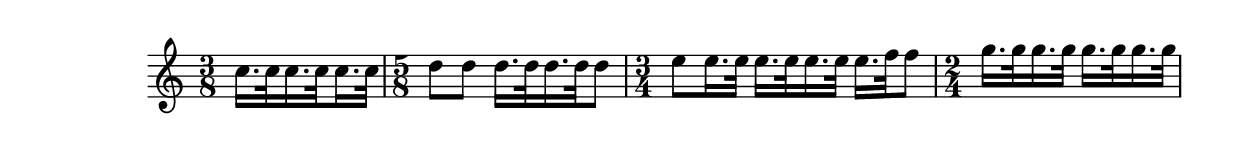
%%  Do not edit this file; it is auto-generated from LSR!
\version "2.11.23"

\header { texidoc = "
Groups of beamed notes can be made by setting the subdivideBeams
property. However, if you have \"\time\"-statements inside your score,
you'll need to set the beatLength again after each \time-statement
(that has a denominator that is not 8).

This happens because the \"\time\"-statements reset the
beatLength-value to the denominator of the time signature.     So, if
you have many meter-changes, you can use the following function named
\"\timenb #X #Y\" instead of \"\time X/Y\".
" }

% timenb sets TIMEesignature and measure length, but Not Beatlength
timenb = #(define-music-function (parser location x y ) (integer? integer?) #{
	  \set Staff.timeSignatureFraction = #(cons $x $y)
	  \set Score.measureLength = #(ly:make-moment $x $y)
#})

\new Staff {
  \relative c''
  {
    \set Score.beatLength = #(ly:make-moment 1 8)
    \set subdivideBeams = ##t

    \timenb #3 #8 c16.[ c32 c16. c32 c16. c32] |
    \timenb #5 #8 d8[ d] d16.[ d32  d16. d32 d8] |
    \timenb #3 #4 e8[ e16. e32] e16.[ e32 e16. e32] e16.[ f32 f8] |
    \timenb #2 #4
    g16.[ g32 g16. g32] g16.[ g32 g16. g32] |
    
  }
}

